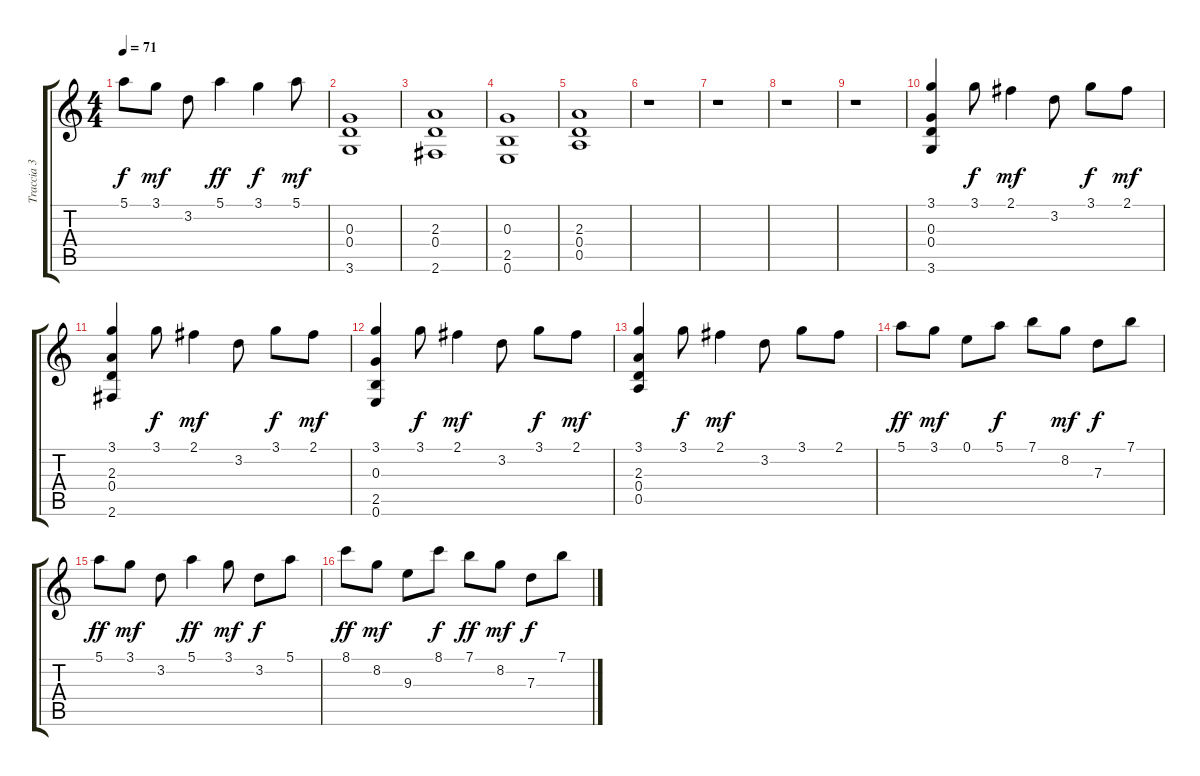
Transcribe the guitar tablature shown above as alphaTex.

\track ("Traccia 3" "Traccia 3") {instrument electricguitarclean}
\staff {score tabs}
\tuning (E4 B3 G3 D3 A2 E2) {hide}
\ts (4 4)
\tempo 71
\clef g2
\ks c
5.1.8{dy f} 3.1.8{dy mf} 3.2.8 5.1.4{dy ff} 3.1.4{dy f} 5.1.8{dy mf} |
(0.3 0.4 3.6).1 |
(2.3 0.4 2.6).1 |
(0.3 2.5 0.6).1 |
(2.3 0.4 0.5).1 |
r.1 |
r.1 |
r.1 |
r.1 |
(3.1 0.3 0.4 3.6).4 3.1.8{dy f} 2.1.4{dy mf} 3.2.8 3.1.8{dy f} 2.1.8{dy mf} |
(3.1 2.3 0.4 2.6).4 3.1.8{dy f} 2.1.4{dy mf} 3.2.8 3.1.8{dy f} 2.1.8{dy mf} |
(3.1 0.3 2.5 0.6).4 3.1.8{dy f} 2.1.4{dy mf} 3.2.8 3.1.8{dy f} 2.1.8{dy mf} |
(3.1 2.3 0.4 0.5).4 3.1.8{dy f} 2.1.4{dy mf} 3.2.8 3.1.8 2.1.8 |
5.1.8{dy ff} 3.1.8{dy mf} 0.1.8 5.1.8{dy f} 7.1.8 8.2.8{dy mf} 7.3.8{dy f} 7.1.8 |
5.1.8{dy ff} 3.1.8{dy mf} 3.2.8 5.1.4{dy ff} 3.1.8{dy mf} 3.2.8{dy f} 5.1.8 |
8.1.8{dy ff} 8.2.8{dy mf} 9.3.8 8.1.8{dy f} 7.1.8{dy ff} 8.2.8{dy mf} 7.3.8{dy f} 7.1.8
